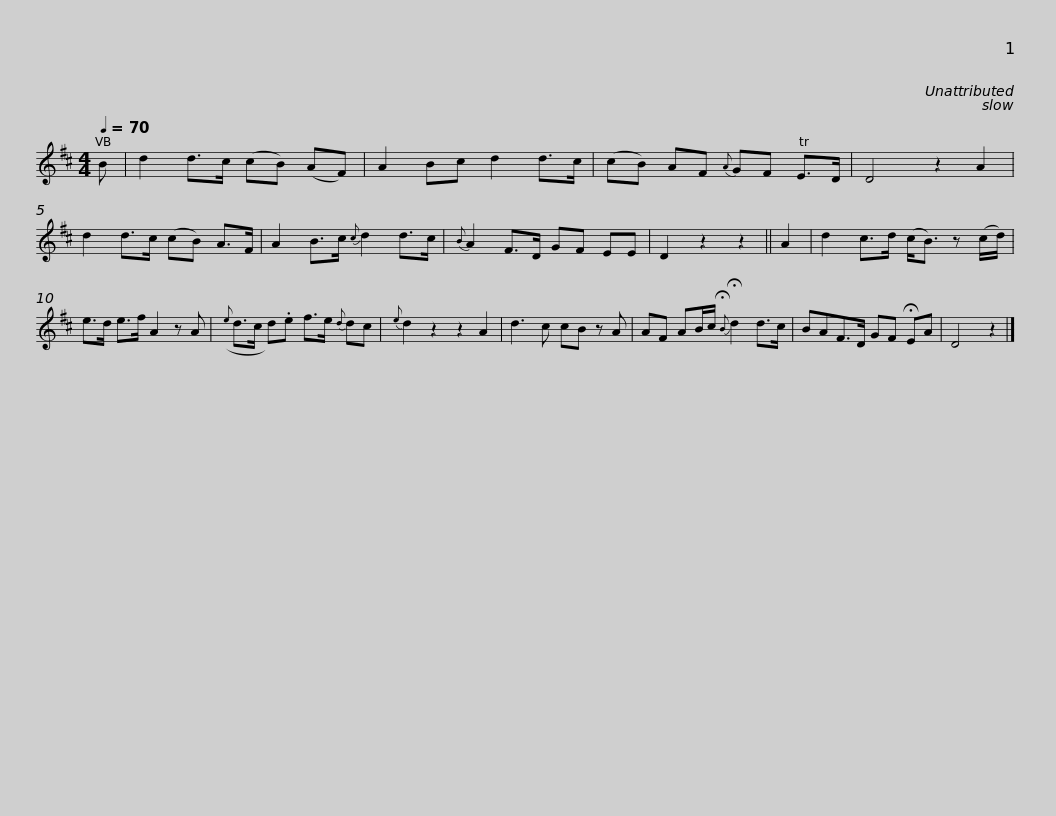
X:1
L:1/8
Q:1/4=70
M:4/4
I:linebreak $
K:D
V:1 treble
V:1
 B | d2 d>c (cB) (AF) | A2 Bc d2 d>c | (cB) AF{A} GF TE>D | D4 z2 A2 | %5
 d2 d>c (cB) A>F | A2 B>c{c} d2 d>c |${B} A2 F>D GF EE | D2 z2 z2 || A2 | %10
 d2 c>d (c<B) z (c/d/) | e>d e>f A2 z A |({e} d>c d).e f>e{d} dc |${e} d2 z2 z2 A2 | d3 c cB z A | %15
 AF AB/c/{!fermata!B} !fermata!d2 d>c | BAF>D GF !fermata!EA | D4 z2 |] %18
